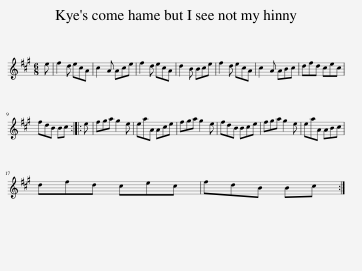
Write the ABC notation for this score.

X:1
L:1/8
M:6/8
I:linebreak $
K:A
V:1 treble
V:1
 e | f2 d ecA | c2 A Ace | f2 d ecA | d2 B Bce | %5
 f2 d ecA | c2 A ABc | dfd cec |$ fdB Bc :: e | %10
 fga g2 e | eaA Ace | fga g2 e | fdB Bce | fga g2 e | %15
 eaA ABc |$ dfd cec | fdB Bc :| %18
